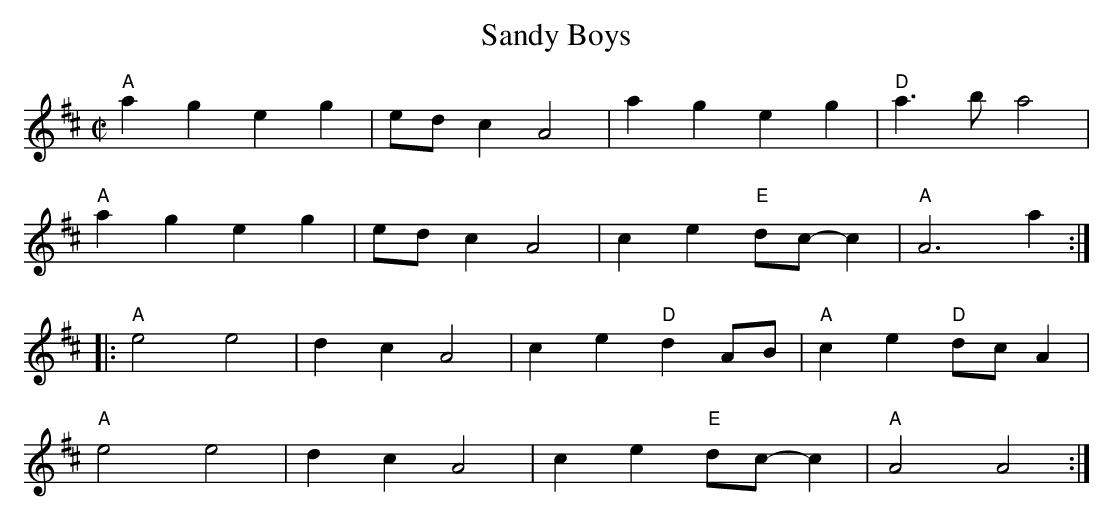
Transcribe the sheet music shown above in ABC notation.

X:1
T:Sandy Boys
M:C|
L:1/4
K:Amix
"A"ageg|e/d/cA2|ageg|"D"a>ba2|
"A"ageg|e/d/cA2|ce"E"d/c/-c|"A"A3a:|
|:"A"e2e2|dcA2|ce"D"dA/B/|"A"ce"D"d/c/A|
"A"e2e2|dcA2|ce "E"d/c/-c|"A"A2A2:|
